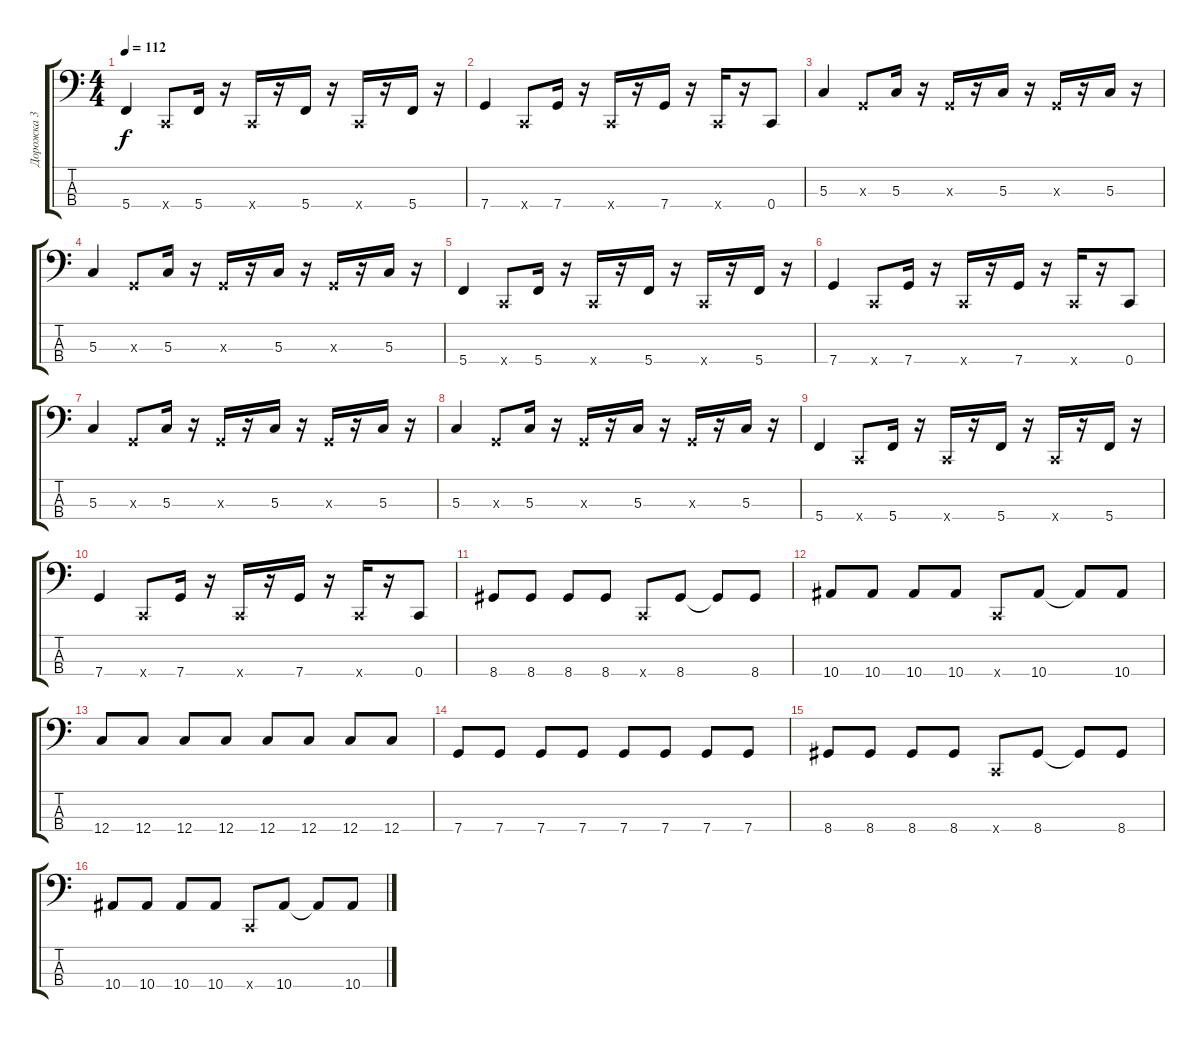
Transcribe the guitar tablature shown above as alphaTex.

\track ("Дорожка 3" "Дорожка 3") {instrument electricbassfinger}
\staff {score tabs}
\tuning (F2 C2 G1 C1) {hide}
\ts (4 4)
\tempo 112
\clef f4
\ks c
5.4.4{dy f} 0.4{x}.8 5.4.16 r.16 0.4{x}.16 r.16 5.4.16 r.16 0.4{x}.16 r.16 5.4.16 r.16 |
7.4.4 0.4{x}.8 7.4.16 r.16 0.4{x}.16 r.16 7.4.16 r.16 0.4{x}.16 r.16 0.4.8 |
5.3.4 0.3{x}.8 5.3.16 r.16 0.3{x}.16 r.16 5.3.16 r.16 0.3{x}.16 r.16 5.3.16 r.16 |
5.3.4 0.3{x}.8 5.3.16 r.16 0.3{x}.16 r.16 5.3.16 r.16 0.3{x}.16 r.16 5.3.16 r.16 |
5.4.4 0.4{x}.8 5.4.16 r.16 0.4{x}.16 r.16 5.4.16 r.16 0.4{x}.16 r.16 5.4.16 r.16 |
7.4.4 0.4{x}.8 7.4.16 r.16 0.4{x}.16 r.16 7.4.16 r.16 0.4{x}.16 r.16 0.4.8 |
5.3.4 0.3{x}.8 5.3.16 r.16 0.3{x}.16 r.16 5.3.16 r.16 0.3{x}.16 r.16 5.3.16 r.16 |
5.3.4 0.3{x}.8 5.3.16 r.16 0.3{x}.16 r.16 5.3.16 r.16 0.3{x}.16 r.16 5.3.16 r.16 |
5.4.4 0.4{x}.8 5.4.16 r.16 0.4{x}.16 r.16 5.4.16 r.16 0.4{x}.16 r.16 5.4.16 r.16 |
7.4.4 0.4{x}.8 7.4.16 r.16 0.4{x}.16 r.16 7.4.16 r.16 0.4{x}.16 r.16 0.4.8 |
8.4.8 8.4.8 8.4.8 8.4.8 0.4{x}.8 8.4.8 8.4{t}.8 8.4.8 |
10.4.8 10.4.8 10.4.8 10.4.8 0.4{x}.8 10.4.8 10.4{t}.8 10.4.8 |
12.4.8 12.4.8 12.4.8 12.4.8 12.4.8 12.4.8 12.4.8 12.4.8 |
7.4.8 7.4.8 7.4.8 7.4.8 7.4.8 7.4.8 7.4.8 7.4.8 |
8.4.8 8.4.8 8.4.8 8.4.8 0.4{x}.8 8.4.8 8.4{t}.8 8.4.8 |
10.4.8 10.4.8 10.4.8 10.4.8 0.4{x}.8 10.4.8 10.4{t}.8 10.4.8
